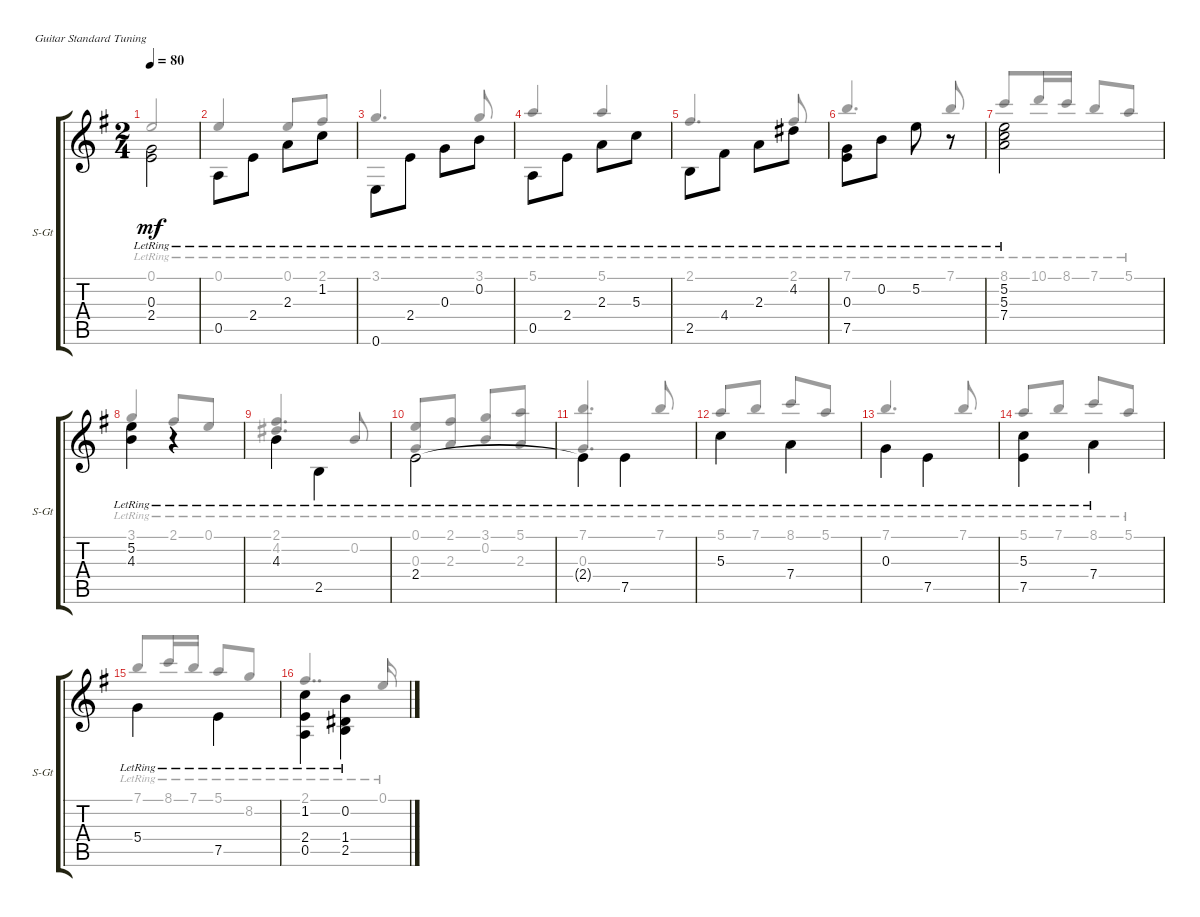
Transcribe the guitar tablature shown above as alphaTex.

\defaultSystemsLayout 4
\bracketExtendMode groupsimilarinstruments
\useSystemSignSeparator
\singleTrackTrackNamePolicy allsystems
\multiTrackTrackNamePolicy allsystems
\firstSystemTrackNameOrientation horizontal
\otherSystemsTrackNameOrientation horizontal
\track ("Steel Guitar" "S-Gt") {instrument acousticguitarsteel}
\staff {score tabs}
\tuning (E4 B3 G3 D3 A2 E2)
\voice
\ts (2 4)
\tempo 80
\clef g2
\ks eminor
(2.4{lr} 0.3{lr}).2{dy mf beam invert} |
0.5{lr}.8{beam invert} 2.4{lr}.8 2.3{lr}.8{beam invert} 1.2{lr}.8 |
0.6{lr}.8{beam invert} 2.4{lr}.8 0.3{lr}.8{beam invert} 0.2{lr}.8 |
0.5{lr}.8{beam invert} 2.4{lr}.8 2.3{lr}.8{beam invert} 5.3{lr}.8 |
2.5{lr}.8{beam invert} 4.4{lr}.8 2.3{lr}.8{beam invert} 4.2{lr}.8 |
(7.5{lr} 0.3{lr}).8{beam invert} 0.2{lr}.8 5.2{lr}.8{beam invert} r.8 |
(7.4{lr} 5.3{lr} 5.2{lr}).2{beam invert} |
(4.3{lr} 5.2{lr}).4{beam invert} r.4 |
4.3{lr}.4{beam invert} 2.5{lr}.4{beam invert} |
2.4{lr}.2{beam invert} |
2.4{lr t}.4{beam invert} 7.5{lr}.4{beam invert} |
5.3{lr}.4{beam invert} 7.4{lr}.4{beam invert} |
0.3{lr}.4{beam invert} 7.5{lr}.4{beam invert} |
(7.5{lr} 5.3{lr}).4{beam invert} 7.4{lr}.4{beam invert} |
5.4{lr}.4{beam invert} 7.5{lr}.4{beam invert} |
(0.5{lr} 2.4{lr} 1.2{lr}).4{beam invert} (0.2{lr} 1.4{lr} 2.5{lr}).4{beam invert}
\voice
\clef g2
\ottava regular
\simile none
\ks eminor
0.1{lr}.2{dy mf beam invert} |
0.1{lr}.4{beam invert} 0.1{lr}.8{beam invert} 2.1{lr}.8 |
3.1{lr}.4{d beam invert} 3.1{lr}.8{beam invert} |
5.1{lr}.4{beam invert} 5.1{lr}.4{beam invert} |
2.1{lr}.4{d beam invert} 2.1{lr}.8{beam invert} |
7.1{lr}.4{d beam invert} 7.1{lr}.8{beam invert} |
8.1{lr}.8{beam invert} 10.1{lr}.16 8.1{lr}.16 7.1{lr}.8{beam invert} 5.1{lr}.8 |
3.1{lr}.4{beam invert} 2.1{lr}.8{beam invert} 0.1{lr}.8 |
(4.2{lr} 2.1{lr}).4{d beam invert} 0.2{lr}.8{beam invert} |
(0.3{lr} 0.1{lr}).8{beam invert} (2.1{lr} 2.3{lr}).8 (3.1{lr} 0.2{lr}).8{beam invert} (5.1{lr} 2.3{lr}).8 |
(0.3{lr} 7.1{lr}).4{d beam invert} 7.1{lr}.8{beam invert} |
5.1{lr}.8{beam invert} 7.1{lr}.8 8.1{lr}.8{beam invert} 5.1{lr}.8 |
7.1{lr}.4{d beam invert} 7.1{lr}.8{beam invert} |
5.1{lr}.8{beam invert} 7.1{lr}.8 8.1{lr}.8{beam invert} 5.1{lr}.8 |
7.1{lr}.8{beam invert} 8.1{lr}.16 7.1{lr}.16 5.1{lr}.8{beam invert} 8.2{lr}.8 |
2.1{lr}.4{dd beam invert} 0.1{lr}.16{beam invert}
